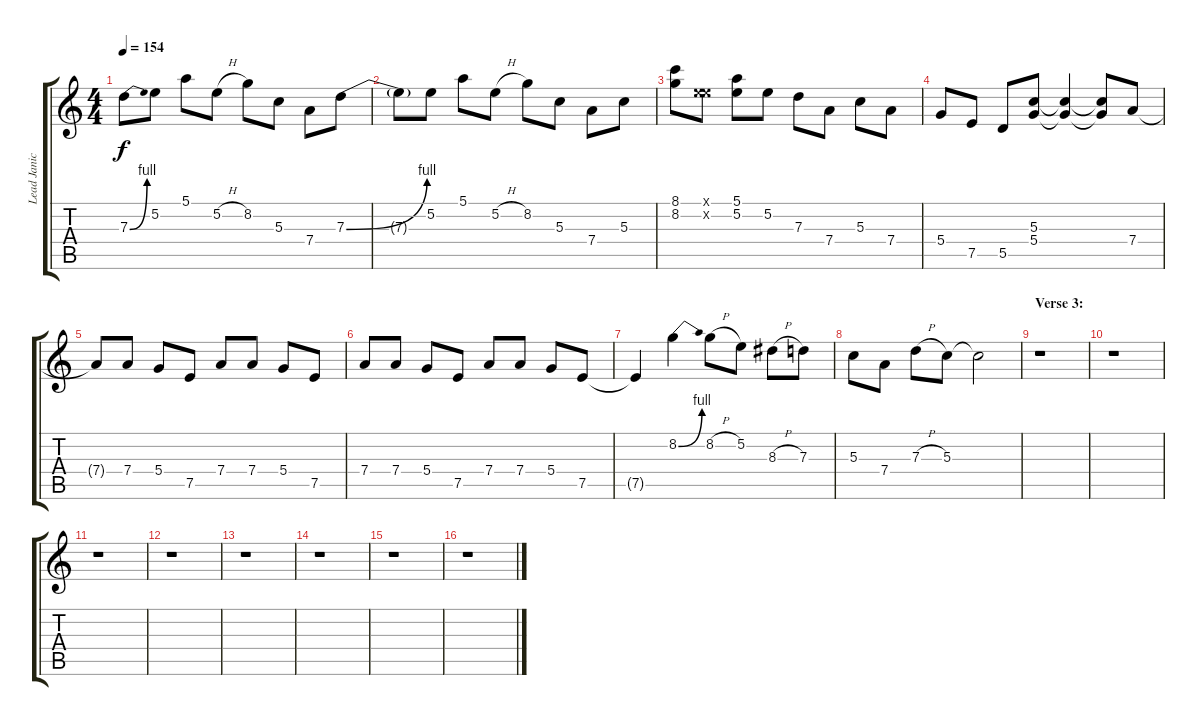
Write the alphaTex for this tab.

\track ("Lead Janick Gers" "Lead Janic") {instrument overdrivenguitar}
\staff {score tabs}
\tuning (E4 B3 G3 D3 A2 E2) {hide}
\ts (4 4)
\tempo 154
\clef g2
\ks c
7.3{be (bend 0 0 60 4)}.8{dy f} 5.2.8 5.1.8 5.2{h}.8 8.2.8 5.3.8 7.4.8 7.3{be (bend 0 0 60 4)}.8 |
7.3{t}.8 5.2.8 5.1.8 5.2{h}.8 8.2.8 5.3.8 7.4.8 5.3.8 |
(8.1 8.2).8 (0.1{x} 5.2{x}).8 (5.1 5.2).8 5.2.8 7.3.8 7.4.8 5.3.8 7.4.8 |
5.4.8 7.5.8 5.5.8 (5.3 5.4).8 (5.3{t} 5.4{t}).4 (5.3{t} 5.4{t}).8 7.4.8 |
7.4{t}.8 7.4.8 5.4.8 7.5.8 7.4.8 7.4.8 5.4.8 7.5.8 |
7.4.8 7.4.8 5.4.8 7.5.8 7.4.8 7.4.8 5.4.8 7.5.8 |
7.5{t}.4 8.2{be (bend 0 0 60 4)}.4 8.2{h}.8 5.2.8 8.3{h}.8 7.3.8 |
5.3.8 7.4.8 7.3{h}.8 5.3.8 5.3{t}.2 |
\section ("" "Verse 3:")
r.1 |
r.1 |
r.1 |
r.1 |
r.1 |
r.1 |
r.1 |
r.1
